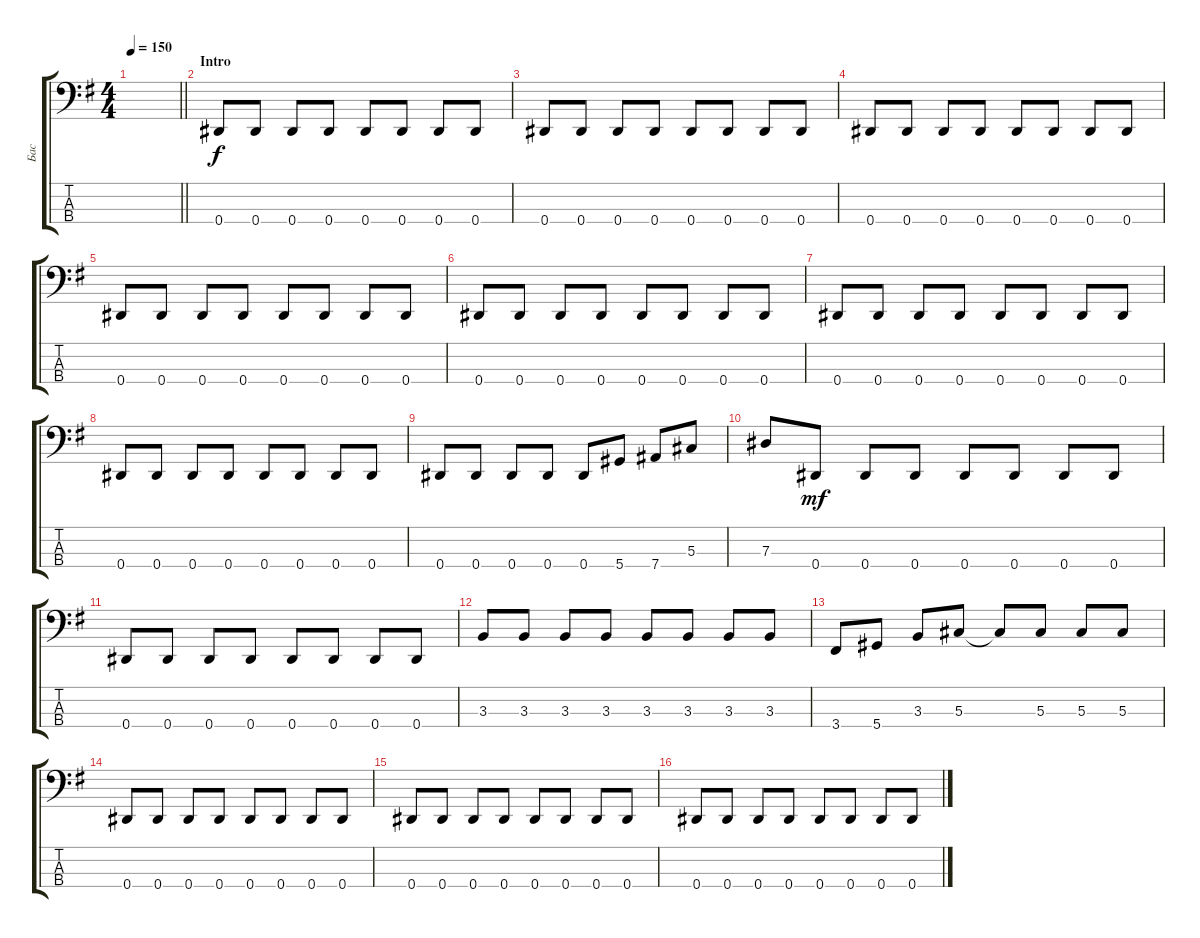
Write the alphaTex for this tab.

\track ("Бас" "Бас") {instrument fretlessbass}
\staff {score tabs}
\tuning (Gb2 Db2 Ab1 Eb1) {hide}
\ts (4 4)
\tempo 150
\clef f4
\barLineRight lightlight
\ks eminor
|
\section ("" "Intro")
0.4.8 0.4.8 0.4.8 0.4.8 0.4.8 0.4.8 0.4.8 0.4.8 |
0.4.8 0.4.8 0.4.8 0.4.8 0.4.8 0.4.8 0.4.8 0.4.8 |
0.4.8 0.4.8 0.4.8 0.4.8 0.4.8 0.4.8 0.4.8 0.4.8 |
0.4.8 0.4.8 0.4.8 0.4.8 0.4.8 0.4.8 0.4.8 0.4.8 |
0.4.8 0.4.8 0.4.8 0.4.8 0.4.8 0.4.8 0.4.8 0.4.8 |
0.4.8 0.4.8 0.4.8 0.4.8 0.4.8 0.4.8 0.4.8 0.4.8 |
0.4.8 0.4.8 0.4.8 0.4.8 0.4.8 0.4.8 0.4.8 0.4.8 |
0.4.8 0.4.8 0.4.8 0.4.8 0.4.8 5.4.8{dy f} 7.4.8 5.3.8 |
7.3.8 0.4.8{dy mf} 0.4.8 0.4.8 0.4.8 0.4.8 0.4.8 0.4.8 |
0.4.8 0.4.8 0.4.8 0.4.8 0.4.8 0.4.8 0.4.8 0.4.8 |
3.3.8 3.3.8 3.3.8 3.3.8 3.3.8 3.3.8 3.3.8 3.3.8 |
3.4.8 5.4.8 3.3.8 5.3.8 5.3{t}.8 5.3.8 5.3.8 5.3.8 |
0.4.8 0.4.8 0.4.8 0.4.8 0.4.8 0.4.8 0.4.8 0.4.8 |
0.4.8 0.4.8 0.4.8 0.4.8 0.4.8 0.4.8 0.4.8 0.4.8 |
0.4.8 0.4.8 0.4.8 0.4.8 0.4.8 0.4.8 0.4.8 0.4.8
